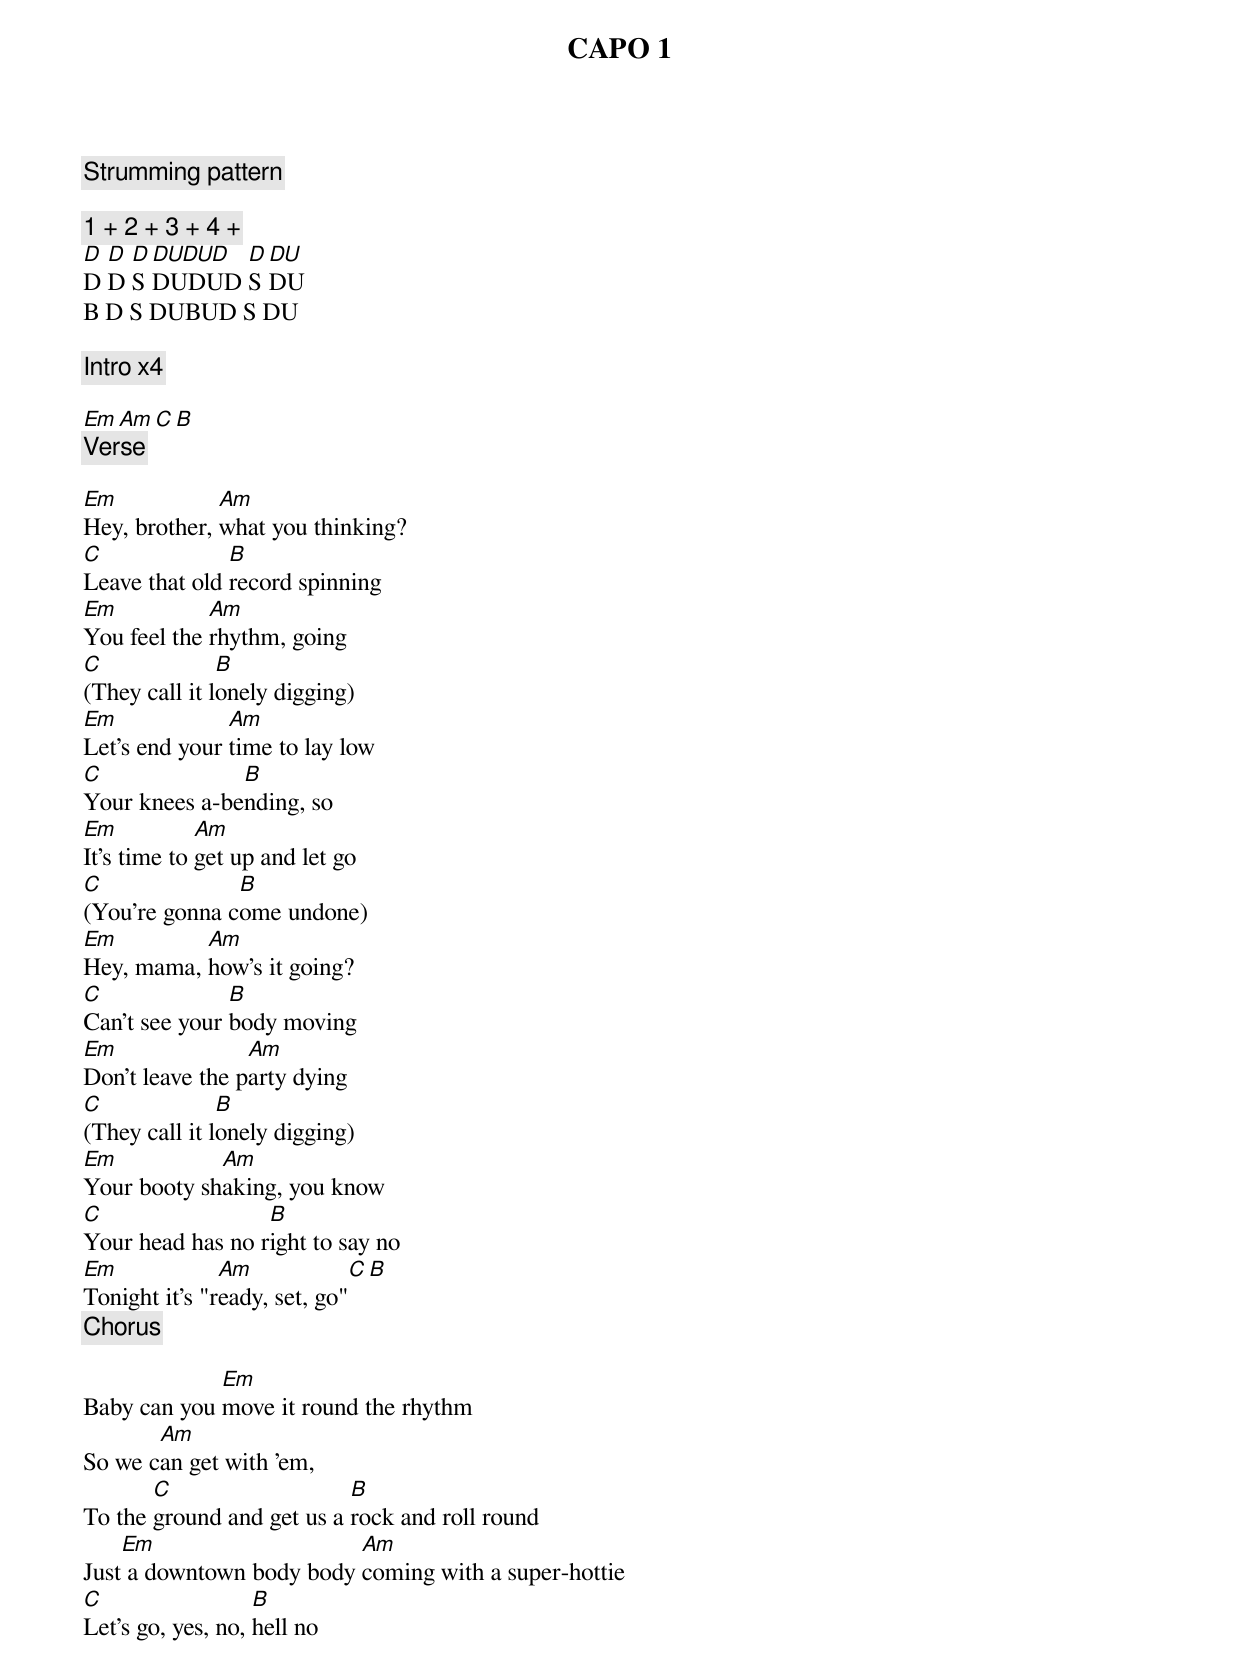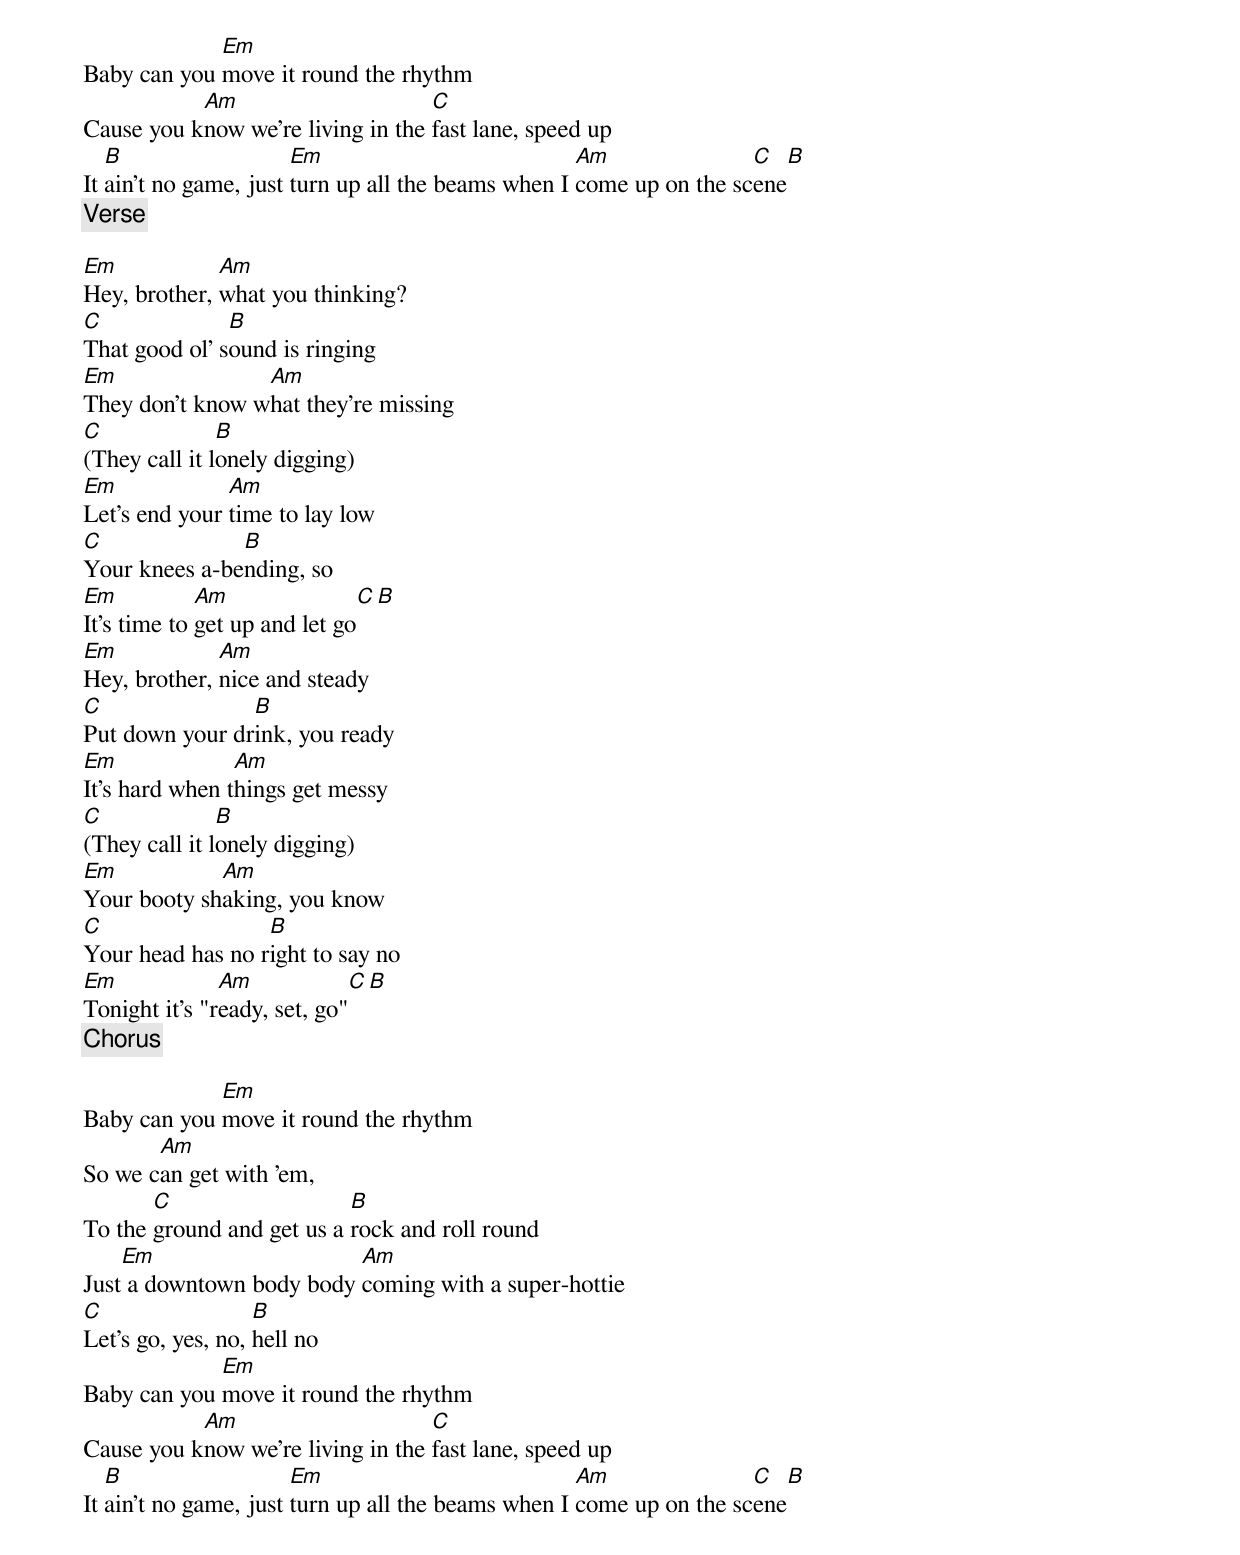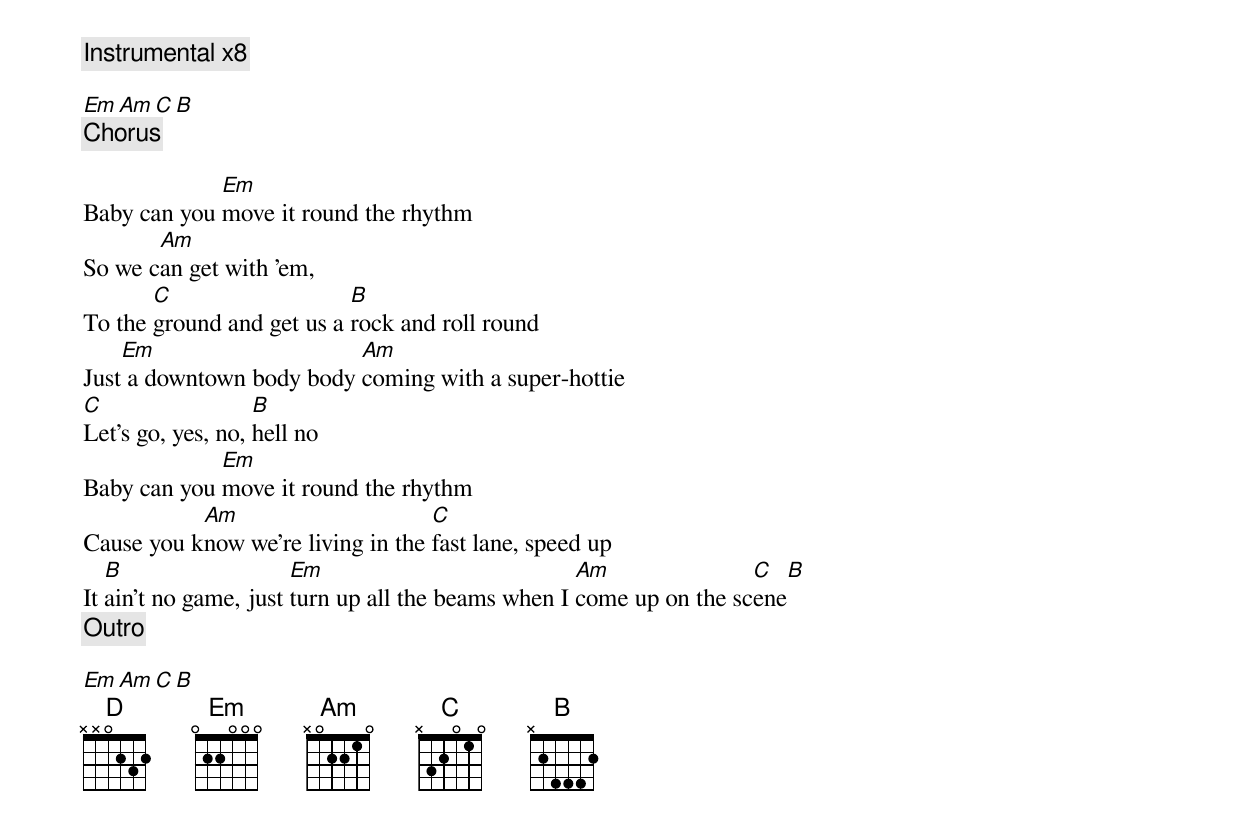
CAPO 1

[Strumming pattern]

1 + 2 + 3 + 4 +
D D D DUDUD D DU
D D S DUDUD S DU
B D S DUBUD S DU

[Intro x4]

Em   Am   C   B
[Verse]

Em            Am
Hey, brother, what you thinking?
C              B
Leave that old record spinning
Em           Am
You feel the rhythm, going
C              B
(They call it lonely digging)
Em             Am
Let's end your time to lay low
C              B
Your knees a-bending, so
Em           Am
It's time to get up and let go
C              B
(You're gonna come undone)
Em         Am
Hey, mama, how's it going?
C              B
Can't see your body moving
Em               Am
Don't leave the party dying
C              B
(They call it lonely digging)
Em           Am
Your booty shaking, you know
C                 B
Your head has no right to say no
Em             Am                 C          B
Tonight it's "ready, set, go"
[Chorus]

             Em
Baby can you move it round the rhythm
       Am
So we can get with 'em,
       C                   B
To the ground and get us a rock and roll round
    Em                    Am
Just a downtown body body coming with a super-hottie
C                  B
Let's go, yes, no, hell no
             Em
Baby can you move it round the rhythm
           Am                      C
Cause you know we're living in the fast lane, speed up
   B                   Em                           Am               C       B
It ain't no game, just turn up all the beams when I come up on the scene
[Verse]

Em            Am
Hey, brother, what you thinking?
C              B
That good ol' sound is ringing
Em               Am
They don't know what they're missing
C              B
(They call it lonely digging)
Em             Am
Let's end your time to lay low
C              B
Your knees a-bending, so
Em           Am                 C          B
It's time to get up and let go
Em            Am
Hey, brother, nice and steady
C               B
Put down your drink, you ready
Em              Am
It's hard when things get messy
C              B
(They call it lonely digging)
Em           Am
Your booty shaking, you know
C                 B
Your head has no right to say no
Em             Am                 C          B
Tonight it's "ready, set, go"
[Chorus]

             Em
Baby can you move it round the rhythm
       Am
So we can get with 'em,
       C                   B
To the ground and get us a rock and roll round
    Em                    Am
Just a downtown body body coming with a super-hottie
C                  B
Let's go, yes, no, hell no
             Em
Baby can you move it round the rhythm
           Am                      C
Cause you know we're living in the fast lane, speed up
   B                   Em                           Am               C       B
It ain't no game, just turn up all the beams when I come up on the scene
[Instrumental x8]

Em   Am   C   B
[Chorus]

             Em
Baby can you move it round the rhythm
       Am
So we can get with 'em,
       C                   B
To the ground and get us a rock and roll round
    Em                    Am
Just a downtown body body coming with a super-hottie
C                  B
Let's go, yes, no, hell no
             Em
Baby can you move it round the rhythm
           Am                      C
Cause you know we're living in the fast lane, speed up
   B                   Em                           Am               C       B
It ain't no game, just turn up all the beams when I come up on the scene
[Outro]

Em   Am   C   B
